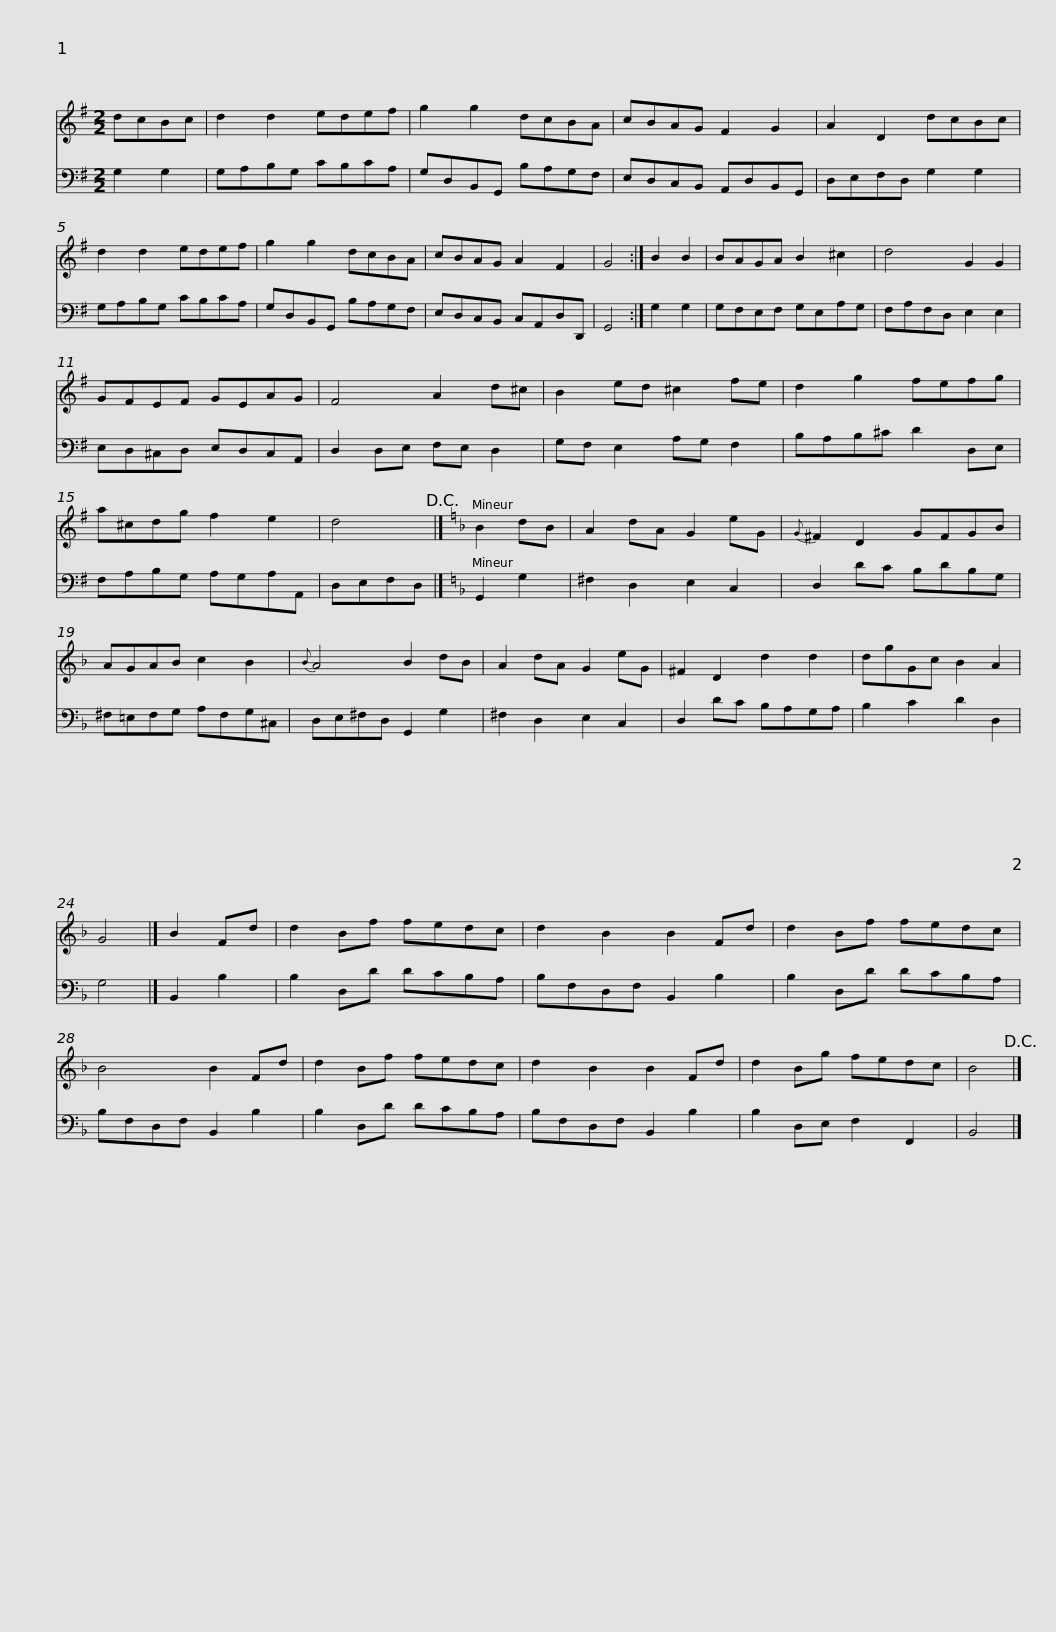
X:1
%%score 1 2
L:1/8
M:2/2
I:linebreak $
K:G
V:1 treble
V:2 bass
V:1
 dcBc | d2 d2 edef | g2 g2 dcBA | cBAG F2 G2 | A2 D2 dcBc | %5
 d2 d2 edef |$ g2 g2 dcBA | cBAG A2 F2 | G4 :| B2 B2 | %10
 BAGA B2 ^c2 | d4 G2 G2 | GFEF GEAG |$ F4 A2 d^c | B2 ed ^c2 fe | %15
 d2 g2 fefg | a^cdg f2 e2 | d4!D.C.! |][K:Dmin] B2 dB |$ A2 dA G2 eG | %20
{G} ^F2 D2 GFGB | AGAB c2 B2 |{B} A4 B2 dB | A2 dA G2 eG |$ ^F2 D2 d2 d2 | %25
 dgGc B2 A2 | G4 |] B2 Fd | d2 Bf fedc | d2 B2 B2 Fd | %30
 d2 Bf fedc |$ B4 B2 Fd | d2 Bf fedc | d2 B2 B2 Fd | d2 Bg fedc | %35
 B4!D.C.! |] %36
V:2
 G,2 G,2 | G,A,B,G, CB,CA, | G,D,B,,G,, B,A,G,F, | E,D,C,B,, A,,D,B,,G,, | D,E,F,D, G,2 G,2 | %5
 G,A,B,G, CB,CA, |$ G,D,B,,G,, B,A,G,F, | E,D,C,B,, C,A,,D,D,, | G,,4 :| G,2 G,2 | %10
 G,F,E,F, G,E,A,G, | F,A,F,D, E,2 E,2 | E,D,^C,D, E,D,C,A,, |$ D,2 D,E, F,E, D,2 | G,F, E,2 A,G, F,2 | %15
 B,A,B,^C D2 D,E, | F,A,B,G, A,G,A,A,, | D,E,F,D, |][K:Dmin] G,,2 G,2 |$ ^F,2 D,2 E,2 C,2 | %20
 D,2 DC B,DB,G, | ^F,=E,F,G, A,F,G,^C, | D,E,^F,D, G,,2 G,2 | ^F,2 D,2 E,2 C,2 |$ D,2 DC B,A,G,A, | %25
 B,2 C2 D2 D,2 | G,4 |] B,,2 B,2 | B,2 D,D DCB,A, | B,F,D,F, B,,2 B,2 | %30
 B,2 D,D DCB,A, |$ B,F,D,F, B,,2 B,2 | B,2 D,D DCB,A, | B,F,D,F, B,,2 B,2 | B,2 D,E, F,2 F,,2 | %35
 B,,4 |] %36
